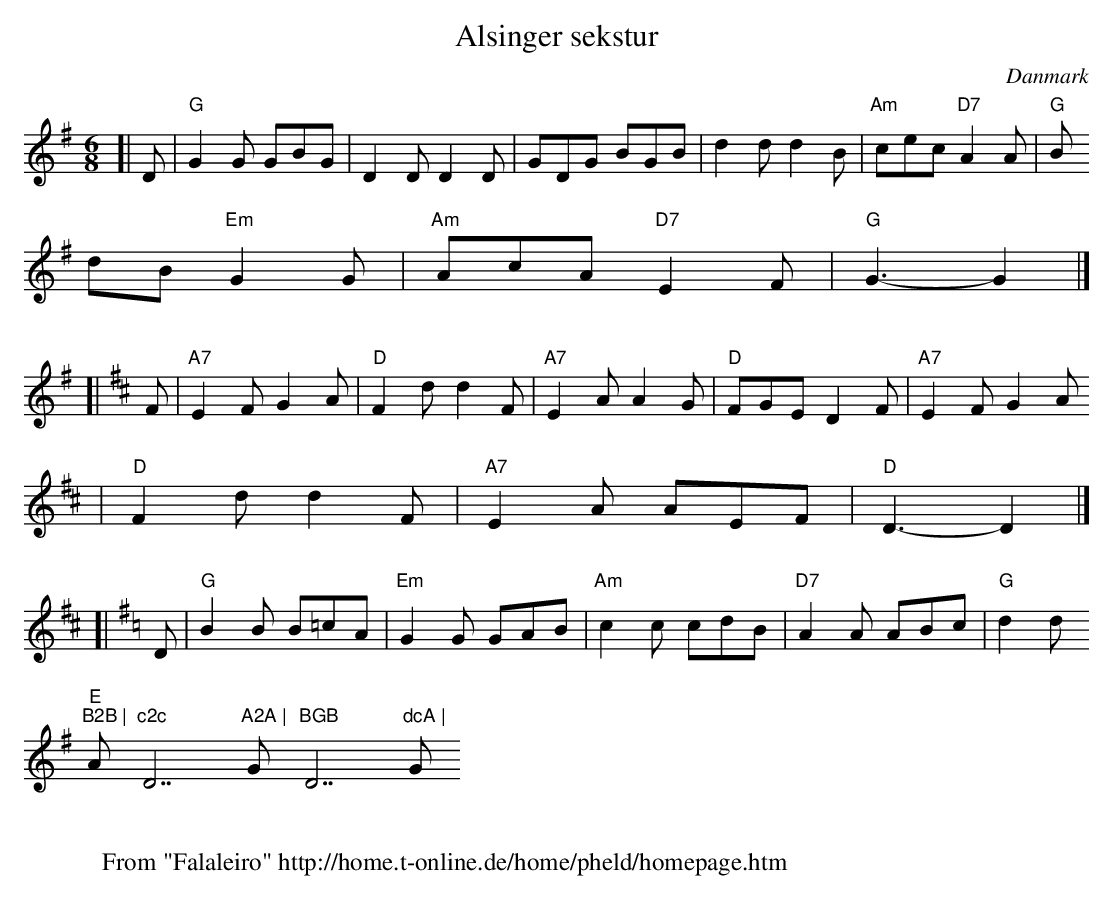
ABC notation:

X:1
T:Alsinger sekstur
M:6/8
L:1/8
O:Danmark
K:G
[| D | "G"G2G GBG | D2D D2D | GDG BGB | d2d d2B | "Am"cec "D7"A2A | "G"B
dB "Em"G2G | "Am"AcA "D7"E2F | "G"G3- G2 |]
P:
K: D
[| F | "A7"E2F G2A | "D"F2d d2F | "A7"E2A A2G | "D"FGE D2F | "A7"E2F G2A
 | "D"F2d d2F | "A7"E2A AEF | "D"D3- D2 |]
P:
K: G
[| D | "G"B2B B=cA | "Em"G2G GAB | "Am"c2c cdB | "D7"A2A ABc | "G"d2d "E
m"B2B | "Am"c2c "D7"A2A | "G"BGB "D7"dcA | "G"G3- G2 |]
W:
W: From "Falaleiro" http://home.t-online.de/home/pheld/homepage.htm
